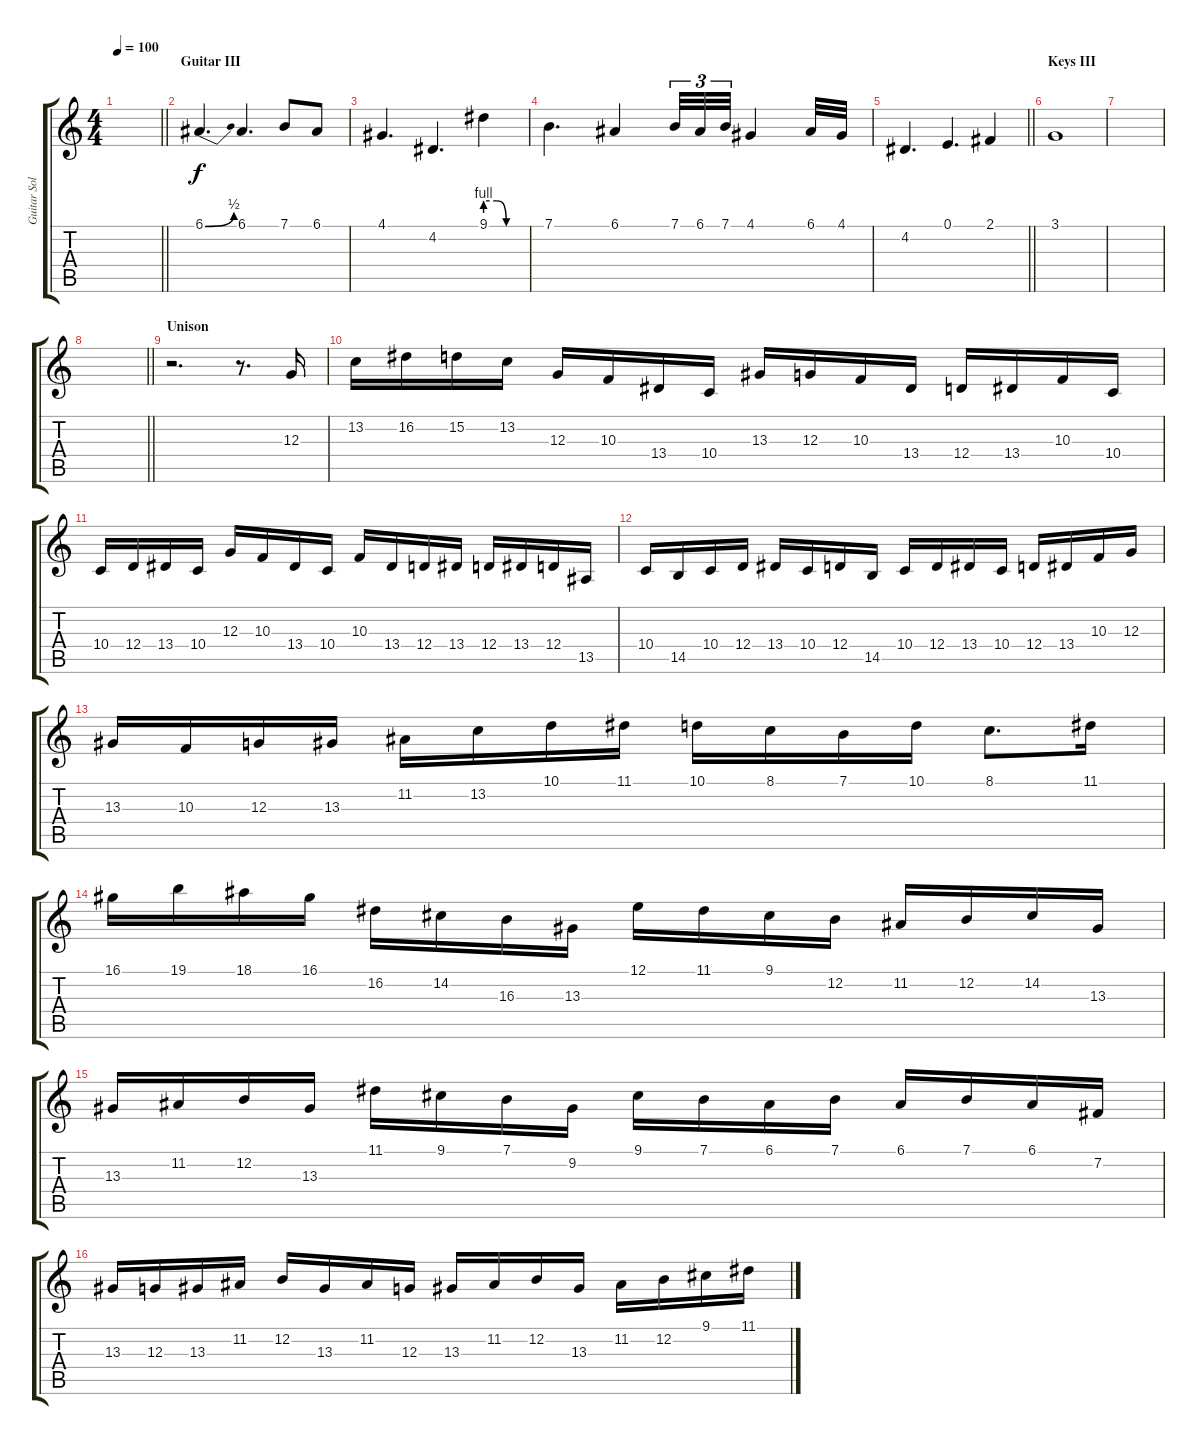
\track ("Guitar Solo" "Guitar Sol") {instrument lead2sawtooth}
\staff {score tabs}
\tuning (E4 B3 G3 D3 A2 E2) {hide}
\ts (4 4)
\tempo 100
\clef g2
\barLineRight lightlight
\ks c
|
\section ("" "Guitar III")
6.1{be (bend 0 0 60 2)}.4{d} 6.1.4{d} 7.1.8 6.1.8 |
4.1.4{d} 4.2.4{d} 9.1{be (custom 0 4 17 4 31 0 60 0)}.4 |
7.1.4{d} 6.1.4 7.1.32{tu (3 2)} 6.1.32{tu (3 2)} 7.1.32{tu (3 2)} 4.1.4 6.1.32 4.1.32 |
\barLineRight lightlight
4.2.4{d} 0.1.4{d} 2.1.4 |
\section ("" "Keys III")
3.1.1 |
|
\barLineRight lightlight
|
\section ("" "Unison")
r.2{d} r.8{d} 12.3.16 |
13.2.16 16.2.16 15.2.16 13.2.16 12.3.16 10.3.16 13.4.16 10.4.16 13.3.16 12.3.16 10.3.16 13.4.16 12.4.16 13.4.16 10.3.16 10.4.16 |
10.4.16 12.4.16 13.4.16 10.4.16 12.3.16 10.3.16 13.4.16 10.4.16 10.3.16 13.4.16 12.4.16 13.4.16 12.4.16 13.4.16 12.4.16 13.5.16 |
10.4.16 14.5.16 10.4.16 12.4.16 13.4.16 10.4.16 12.4.16 14.5.16 10.4.16 12.4.16 13.4.16 10.4.16 12.4.16 13.4.16 10.3.16 12.3.16 |
13.3.16 10.3.16 12.3.16 13.3.16 11.2.16 13.2.16 10.1.16 11.1.16 10.1.16 8.1.16 7.1.16 10.1.16 8.1.8{d} 11.1.16 |
16.1.16 19.1.16 18.1.16 16.1.16 16.2.16 14.2.16 16.3.16 13.3.16 12.1.16 11.1.16 9.1.16 12.2.16 11.2.16 12.2.16 14.2.16 13.3.16 |
13.3.16 11.2.16 12.2.16 13.3.16 11.1.16 9.1.16 7.1.16 9.2.16 9.1.16 7.1.16 6.1.16 7.1.16 6.1.16 7.1.16 6.1.16 7.2.16 |
13.3.16 12.3.16 13.3.16 11.2.16 12.2.16 13.3.16 11.2.16 12.3.16 13.3.16 11.2.16 12.2.16 13.3.16 11.2.16 12.2.16 9.1.16 11.1.16
